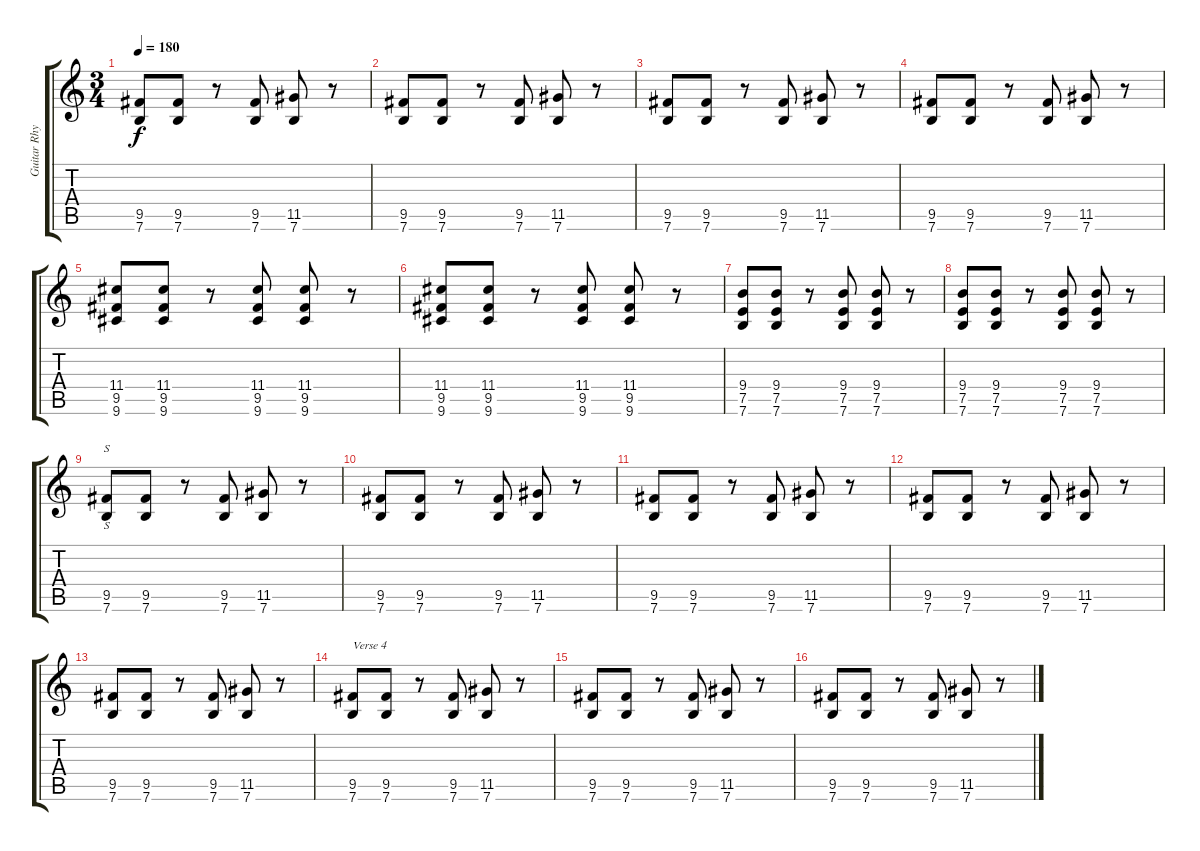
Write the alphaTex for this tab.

\track ("Guitar Rhythm" "Guitar Rhy") {instrument distortionguitar}
\staff {score tabs}
\tuning (E4 B3 G3 D3 A2 E2) {hide}
\ts (3 4)
\tempo 180
\clef g2
\ks c
(9.5 7.6).8{dy f} (9.5 7.6).8 r.8 (9.5 7.6).8 (11.5 7.6).8 r.8 |
(9.5 7.6).8 (9.5 7.6).8 r.8 (9.5 7.6).8 (11.5 7.6).8 r.8 |
(9.5 7.6).8 (9.5 7.6).8 r.8 (9.5 7.6).8 (11.5 7.6).8 r.8 |
(9.5 7.6).8 (9.5 7.6).8 r.8 (9.5 7.6).8 (11.5 7.6).8 r.8 |
(11.4 9.5 9.6).8 (11.4 9.5 9.6).8 r.8 (11.4 9.5 9.6).8 (11.4 9.5 9.6).8 r.8 |
(11.4 9.5 9.6).8 (11.4 9.5 9.6).8 r.8 (11.4 9.5 9.6).8 (11.4 9.5 9.6).8 r.8 |
(9.4 7.5 7.6).8 (9.4 7.5 7.6).8 r.8 (9.4 7.5 7.6).8 (9.4 7.5 7.6).8 r.8 |
(9.4 7.5 7.6).8 (9.4 7.5 7.6).8 r.8 (9.4 7.5 7.6).8 (9.4 7.5 7.6).8 r.8 |
(9.5 7.6).8{s} (9.5 7.6).8 r.8 (9.5 7.6).8 (11.5 7.6).8 r.8 |
(9.5 7.6).8 (9.5 7.6).8 r.8 (9.5 7.6).8 (11.5 7.6).8 r.8 |
(9.5 7.6).8 (9.5 7.6).8 r.8 (9.5 7.6).8 (11.5 7.6).8 r.8 |
(9.5 7.6).8 (9.5 7.6).8 r.8 (9.5 7.6).8 (11.5 7.6).8 r.8 |
(9.5 7.6).8{volume 6} (9.5 7.6).8 r.8 (9.5 7.6).8 (11.5 7.6).8 r.8 |
(9.5 7.6).8{txt "Verse 4"} (9.5 7.6).8 r.8 (9.5 7.6).8 (11.5 7.6).8 r.8 |
(9.5 7.6).8 (9.5 7.6).8 r.8 (9.5 7.6).8 (11.5 7.6).8 r.8 |
(9.5 7.6).8 (9.5 7.6).8 r.8 (9.5 7.6).8 (11.5 7.6).8 r.8
